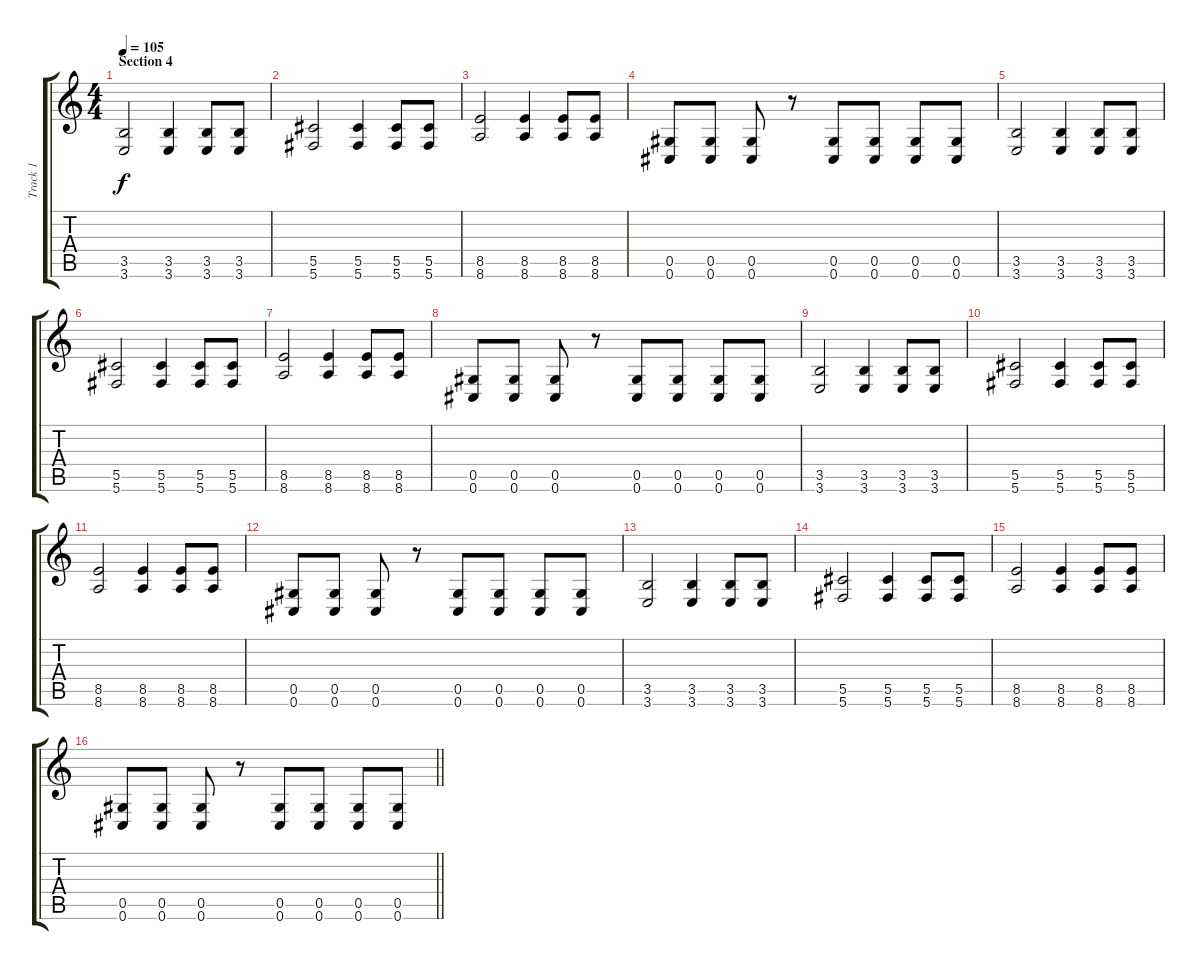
\track ("Track 1" "Track 1") {instrument electricguitarjazz}
\staff {score tabs}
\tuning (Eb4 Bb3 Gb3 Db3 Ab2 Db2) {hide}
\ts (4 4)
\section ("" "Section 4")
\tempo 105
\clef g2
\ks c
(3.5 3.6).2{dy f} (3.5 3.6).4 (3.5 3.6).8 (3.5 3.6).8 |
(5.5 5.6).2 (5.5 5.6).4 (5.5 5.6).8 (5.5 5.6).8 |
(8.5 8.6).2 (8.5 8.6).4 (8.5 8.6).8 (8.5 8.6).8 |
(0.5 0.6).8 (0.5 0.6).8 (0.5 0.6).8 r.8 (0.5 0.6).8 (0.5 0.6).8 (0.5 0.6).8 (0.5 0.6).8 |
(3.5 3.6).2 (3.5 3.6).4 (3.5 3.6).8 (3.5 3.6).8 |
(5.5 5.6).2 (5.5 5.6).4 (5.5 5.6).8 (5.5 5.6).8 |
(8.5 8.6).2 (8.5 8.6).4 (8.5 8.6).8 (8.5 8.6).8 |
(0.5 0.6).8 (0.5 0.6).8 (0.5 0.6).8 r.8 (0.5 0.6).8 (0.5 0.6).8 (0.5 0.6).8 (0.5 0.6).8 |
(3.5 3.6).2 (3.5 3.6).4 (3.5 3.6).8 (3.5 3.6).8 |
(5.5 5.6).2 (5.5 5.6).4 (5.5 5.6).8 (5.5 5.6).8 |
(8.5 8.6).2 (8.5 8.6).4 (8.5 8.6).8 (8.5 8.6).8 |
(0.5 0.6).8 (0.5 0.6).8 (0.5 0.6).8 r.8 (0.5 0.6).8 (0.5 0.6).8 (0.5 0.6).8 (0.5 0.6).8 |
(3.5 3.6).2 (3.5 3.6).4 (3.5 3.6).8 (3.5 3.6).8 |
(5.5 5.6).2 (5.5 5.6).4 (5.5 5.6).8 (5.5 5.6).8 |
(8.5 8.6).2 (8.5 8.6).4 (8.5 8.6).8 (8.5 8.6).8 |
\barLineRight lightlight
(0.5 0.6).8 (0.5 0.6).8 (0.5 0.6).8 r.8 (0.5 0.6).8 (0.5 0.6).8 (0.5 0.6).8 (0.5 0.6).8
